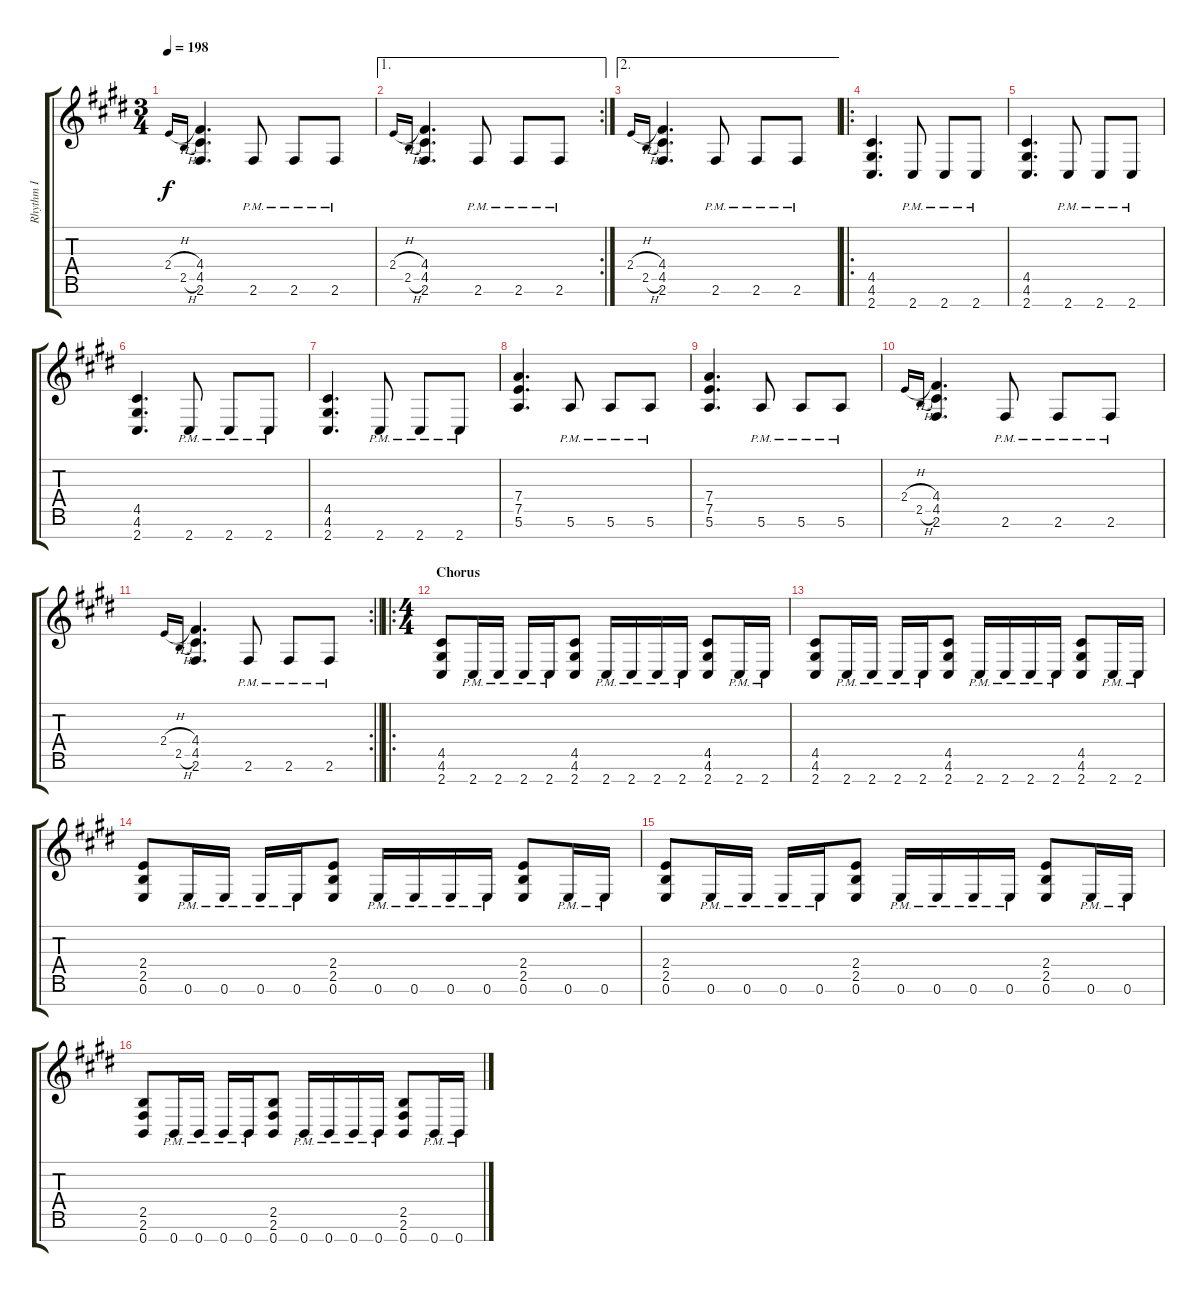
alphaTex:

\track ("Rhythm I" "Rhythm I") {instrument overdrivenguitar}
\staff {score tabs}
\tuning (E4 B3 G3 D3 A2 E2 B1) {hide}
\ts (3 4)
\tempo 198
\clef g2
\ks e
2.4{h}.16{gr onbeat dy f} 2.5{h}.16{gr onbeat} (4.4 4.5 2.6).4{d} 2.6{pm}.8 2.6{pm}.8 2.6{pm}.8 |
\ae 1
\rc 2
2.4{h}.16{gr onbeat} 2.5{h}.16{gr onbeat} (4.4 4.5 2.6).4{d} 2.6{pm}.8 2.6{pm}.8 2.6{pm}.8 |
\ae 2
2.4{h}.16{gr onbeat} 2.5{h}.16{gr onbeat} (4.4 4.5 2.6).4{d} 2.6{pm}.8 2.6{pm}.8 2.6{pm}.8 |
\ro
(4.5 4.6 2.7).4{d} 2.7{pm}.8 2.7{pm}.8 2.7{pm}.8 |
(4.5 4.6 2.7).4{d} 2.7{pm}.8 2.7{pm}.8 2.7{pm}.8 |
(4.5 4.6 2.7).4{d} 2.7{pm}.8 2.7{pm}.8 2.7{pm}.8 |
(4.5 4.6 2.7).4{d} 2.7{pm}.8 2.7{pm}.8 2.7{pm}.8 |
(7.4 7.5 5.6).4{d} 5.6{pm}.8 5.6{pm}.8 5.6{pm}.8 |
(7.4 7.5 5.6).4{d} 5.6{pm}.8 5.6{pm}.8 5.6{pm}.8 |
2.4{h}.16{gr onbeat} 2.5{h}.16{gr onbeat} (4.4 4.5 2.6).4{d} 2.6{pm}.8 2.6{pm}.8 2.6{pm}.8 |
\rc 2
\barLineRight lightlight
2.4{h}.16{gr onbeat} 2.5{h}.16{gr onbeat} (4.4 4.5 2.6).4{d} 2.6{pm}.8 2.6{pm}.8 2.6{pm}.8 |
\ro
\ts (4 4)
\section ("" "Chorus")
(4.5 4.6 2.7).8 2.7{pm}.16 2.7{pm}.16 2.7{pm}.16 2.7{pm}.16 (4.5 4.6 2.7).8 2.7{pm}.16 2.7{pm}.16 2.7{pm}.16 2.7{pm}.16 (4.5 4.6 2.7).8 2.7{pm}.16 2.7{pm}.16 |
(4.5 4.6 2.7).8 2.7{pm}.16 2.7{pm}.16 2.7{pm}.16 2.7{pm}.16 (4.5 4.6 2.7).8 2.7{pm}.16 2.7{pm}.16 2.7{pm}.16 2.7{pm}.16 (4.5 4.6 2.7).8 2.7{pm}.16 2.7{pm}.16 |
(2.4 2.5 0.6).8 0.6{pm}.16 0.6{pm}.16 0.6{pm}.16 0.6{pm}.16 (2.4 2.5 0.6).8 0.6{pm}.16 0.6{pm}.16 0.6{pm}.16 0.6{pm}.16 (2.4 2.5 0.6).8 0.6{pm}.16 0.6{pm}.16 |
(2.4 2.5 0.6).8 0.6{pm}.16 0.6{pm}.16 0.6{pm}.16 0.6{pm}.16 (2.4 2.5 0.6).8 0.6{pm}.16 0.6{pm}.16 0.6{pm}.16 0.6{pm}.16 (2.4 2.5 0.6).8 0.6{pm}.16 0.6{pm}.16 |
(2.5 2.6 0.7).8 0.7{pm}.16 0.7{pm}.16 0.7{pm}.16 0.7{pm}.16 (2.5 2.6 0.7).8 0.7{pm}.16 0.7{pm}.16 0.7{pm}.16 0.7{pm}.16 (2.5 2.6 0.7).8 0.7{pm}.16 0.7{pm}.16
